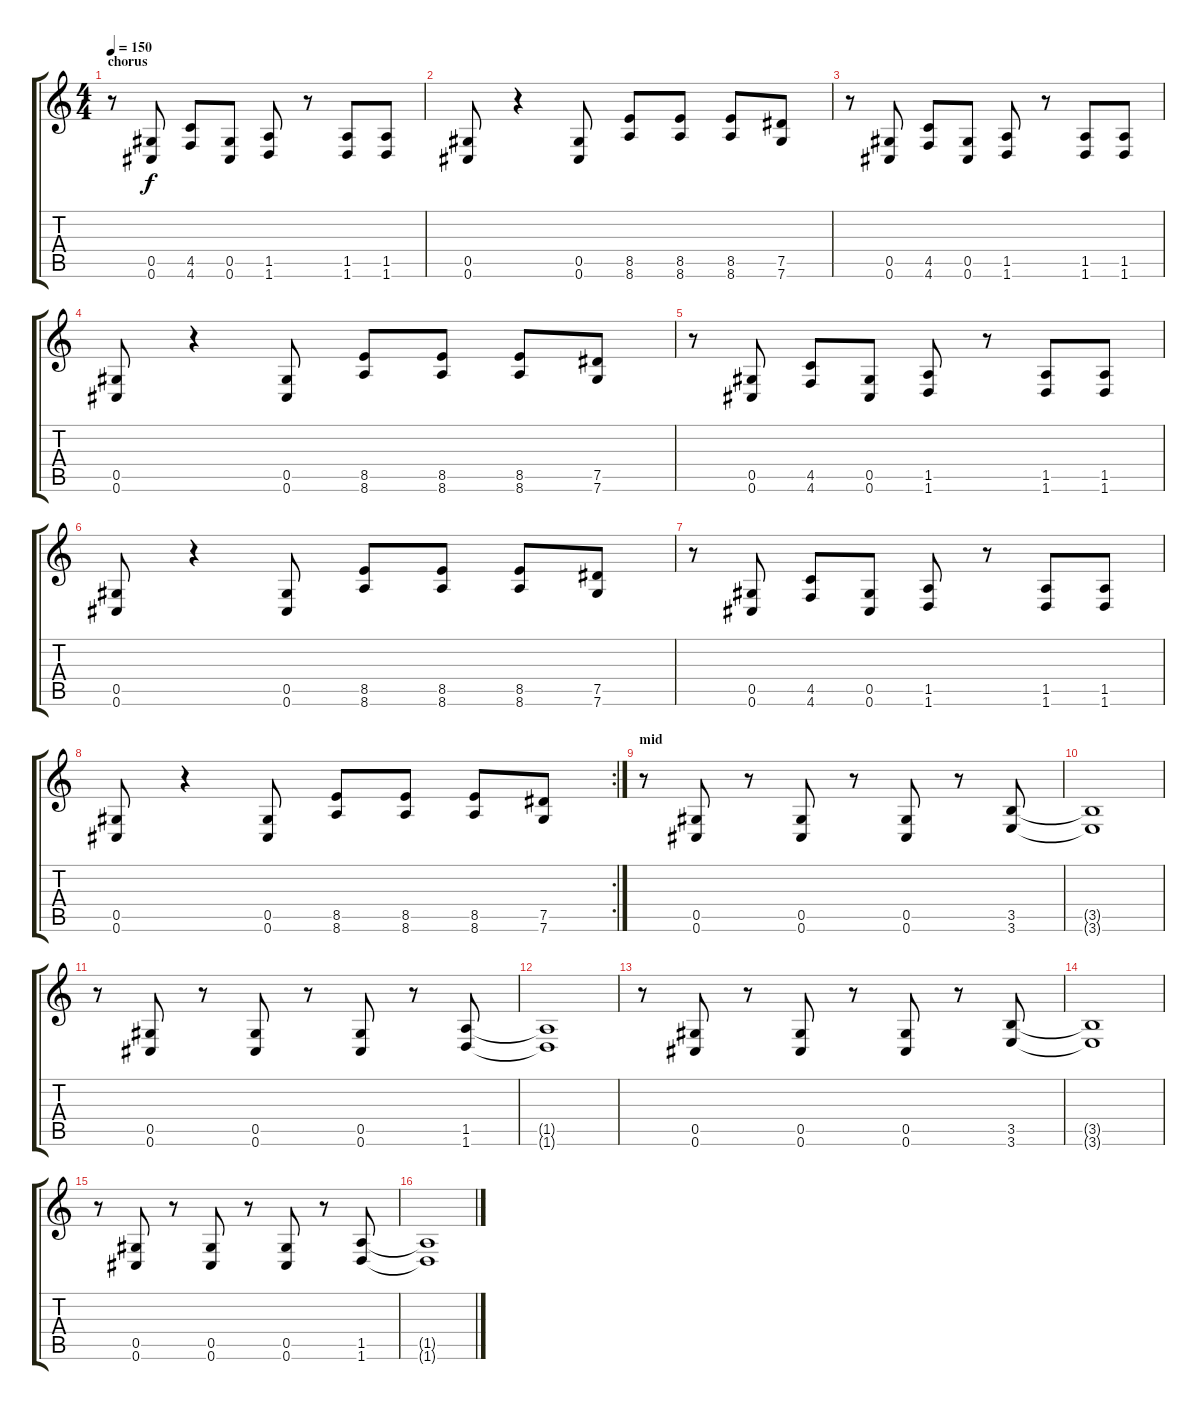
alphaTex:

\track "" {instrument distortionguitar}
\staff {score tabs}
\tuning (Eb4 Bb3 Gb3 Db3 Ab2 Db2) {hide}
\ts (4 4)
\section ("" "chorus")
\tempo 150
\clef g2
\ks c
r.8{dy f volume 13 balance 8 instrument distortionguitar} (0.5 0.6).8 (4.5 4.6).8 (0.5 0.6).8 (1.5 1.6).8 r.8 (1.5 1.6).8 (1.5 1.6).8 |
(0.5 0.6).8 r.4 (0.5 0.6).8 (8.5 8.6).8 (8.5 8.6).8 (8.5 8.6).8 (7.5 7.6).8 |
r.8 (0.5 0.6).8 (4.5 4.6).8 (0.5 0.6).8 (1.5 1.6).8 r.8 (1.5 1.6).8 (1.5 1.6).8 |
(0.5 0.6).8 r.4 (0.5 0.6).8 (8.5 8.6).8 (8.5 8.6).8 (8.5 8.6).8 (7.5 7.6).8 |
r.8 (0.5 0.6).8 (4.5 4.6).8 (0.5 0.6).8 (1.5 1.6).8 r.8 (1.5 1.6).8 (1.5 1.6).8 |
(0.5 0.6).8 r.4 (0.5 0.6).8 (8.5 8.6).8 (8.5 8.6).8 (8.5 8.6).8 (7.5 7.6).8 |
r.8 (0.5 0.6).8 (4.5 4.6).8 (0.5 0.6).8 (1.5 1.6).8 r.8 (1.5 1.6).8 (1.5 1.6).8 |
\rc 2
(0.5 0.6).8 r.4 (0.5 0.6).8 (8.5 8.6).8 (8.5 8.6).8 (8.5 8.6).8 (7.5 7.6).8 |
\section ("" "mid")
r.8 (0.5 0.6).8 r.8 (0.5 0.6).8 r.8 (0.5 0.6).8 r.8 (3.5 3.6).8 |
(3.5{t} 3.6{t}).1 |
r.8 (0.5 0.6).8 r.8 (0.5 0.6).8 r.8 (0.5 0.6).8 r.8 (1.5 1.6).8 |
(1.5{t} 1.6{t}).1 |
r.8 (0.5 0.6).8 r.8 (0.5 0.6).8 r.8 (0.5 0.6).8 r.8 (3.5 3.6).8 |
(3.5{t} 3.6{t}).1 |
r.8 (0.5 0.6).8 r.8 (0.5 0.6).8 r.8 (0.5 0.6).8 r.8 (1.5 1.6).8 |
(1.5{t} 1.6{t}).1
